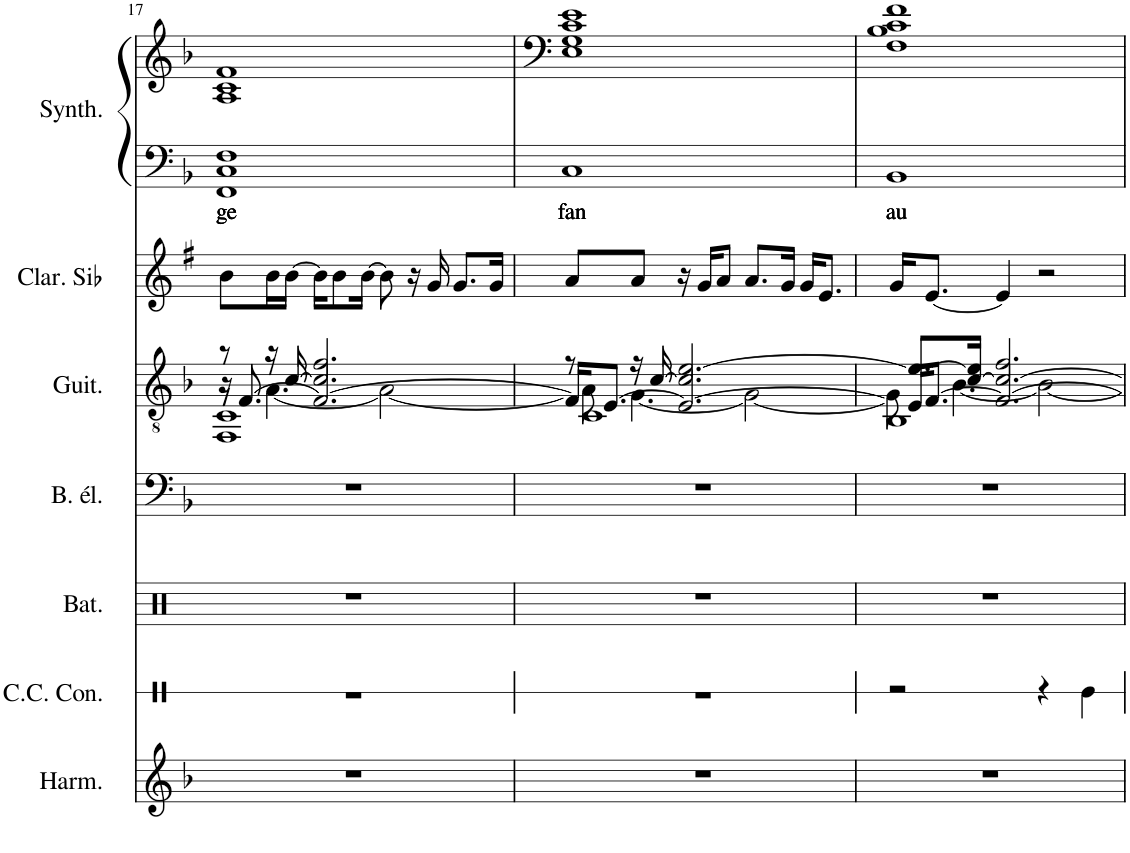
**kern	**kern	**kern	**kern	**kern	**kern	**kern	**text	**kern
*part7	*part6	*part5	*part4	*part3	*part2	*part1	*part1	*part1
*staff8	*staff7	*staff6	*staff5	*staff4	*staff3	*staff2	*staff2	*staff1
*I"Harmonica, solo	*I"Caisse claire de concert, Cymbale	*I"Batterie, Rythmique	*I"Basse électrique à 6 cordes, Guitare 2	*I"Guitare classique, Guitare 1	*I"Clarinette en Sib	*I"Synthétiseur d'instruments à cordes, Nappes	*	*
*I'Harm.	*I'C.C. Con.	*I'Bat.	*I'B. él.	*I'Guit.	*I'Clar. Sib	*I'Synth.	*	*
!!LO:PB:g=z
*clefG2	*clefX	*clefX	*clefF4	*clefGv2	*clefG2	*clefF4	*	*clefF4
*	*	*	*Trd7c12	*	*Trd1c2	*	*	*
*k[b-]	*k[b-]	*k[]	*k[b-]	*k[b-]	*k[f#]	*k[b-]	*	*k[b-]
*M4/4	*M4/4	*M4/4	*M4/4	*M4/4	*M4/4	*M4/4	*	*M4/4
=17	=17	=17	=17	=17	=17	=17	=17	=17
*	*	*	*	*^	*	*	*	*
*	*	*	*	*	*^	*	*	*	*
*	*	*	*	*	*	*^	*	*	*	*
!	!	!	!	!	!	!	!	!	!	!LO:LY:b	!
1r	1r	1r	1r	8r	8r	16r	1FF 1C	8b\L	1FF 1C 1F	ge	1A 1c 1f
.	.	.	.	.	.	[8.F/	.	.	.	.	.
.	.	.	.	16r	[4.A\	.	.	16b\L	.	.	.
.	.	.	.	[16c/	.	.	.	[16b\JJ	.	.	.
.	.	.	.	2.c/] 2.f/	.	2.F/_	.	16b\KL]	.	.	.
.	.	.	.	.	.	.	.	8b\	.	.	.
.	.	.	.	.	.	.	.	[16b\Jk	.	.	.
.	.	.	.	.	2A\_	.	.	8b\]	.	.	.
.	.	.	.	.	.	.	.	16r	.	.	.
.	.	.	.	.	.	.	.	16g/	.	.	.
.	.	.	.	.	.	.	.	8.g/L	.	.	.
.	.	.	.	.	.	.	.	16g/Jk	.	.	.
=18	=18	=18	=18	=18	=18	=18	=18	=18	=18	=18	=18
!	!	!	!	!	!	!	!	!	!	!LO:LY:b	!
1r	1r	1r	1r	8r	8A\]	16F/KL]	1C	8a/L	1C	fan	1E 1G 1c 1e
.	.	.	.	.	.	[8.E/J	.	.	.	.	.
.	.	.	.	16r	[4.G\	.	.	8a/J	.	.	.
.	.	.	.	[16c/	.	.	.	.	.	.	.
.	.	.	.	2.c/] [2.e/	.	2.E/_	.	16r	.	.	.
.	.	.	.	.	.	.	.	16g/KL	.	.	.
.	.	.	.	.	.	.	.	8a/J	.	.	.
.	.	.	.	.	2G\_	.	.	8.a/L	.	.	.
.	.	.	.	.	.	.	.	16g/Jk	.	.	.
.	.	.	.	.	.	.	.	16g/KL	.	.	.
.	.	.	.	.	.	.	.	8.e/J	.	.	.
=19	=19	=19	=19	=19	=19	=19	=19	=19	=19	=19	=19
!	!	!	!	!	!	!	!	!	!	!LO:LY:b	!
1r	2r	1r	1r	8.e/L_	8G\]	16E/KL]	1BB-	16g/KL	1BB-	au	1F 1B- 1c 1f
.	.	.	.	.	.	[8.F/J	.	[8.e/J	.	.	.
.	.	.	.	.	[4.B-\	.	.	.	.	.	.
.	.	.	.	[16c/ 16e/]Jk	.	.	.	.	.	.	.
.	.	.	.	2.c/_ 2.f/	.	2.F/_	.	4e/]	.	.	.
.	4r	.	.	.	2B-\_	.	.	2r	.	.	.
.	4Re\	.	.	.	.	.	.	.	.	.	.
*	*	*	*	*v	*v	*v	*v	*	*	*	*
=	=	=	=	=	=	=	=	=
*-	*-	*-	*-	*-	*-	*-	*-	*-
